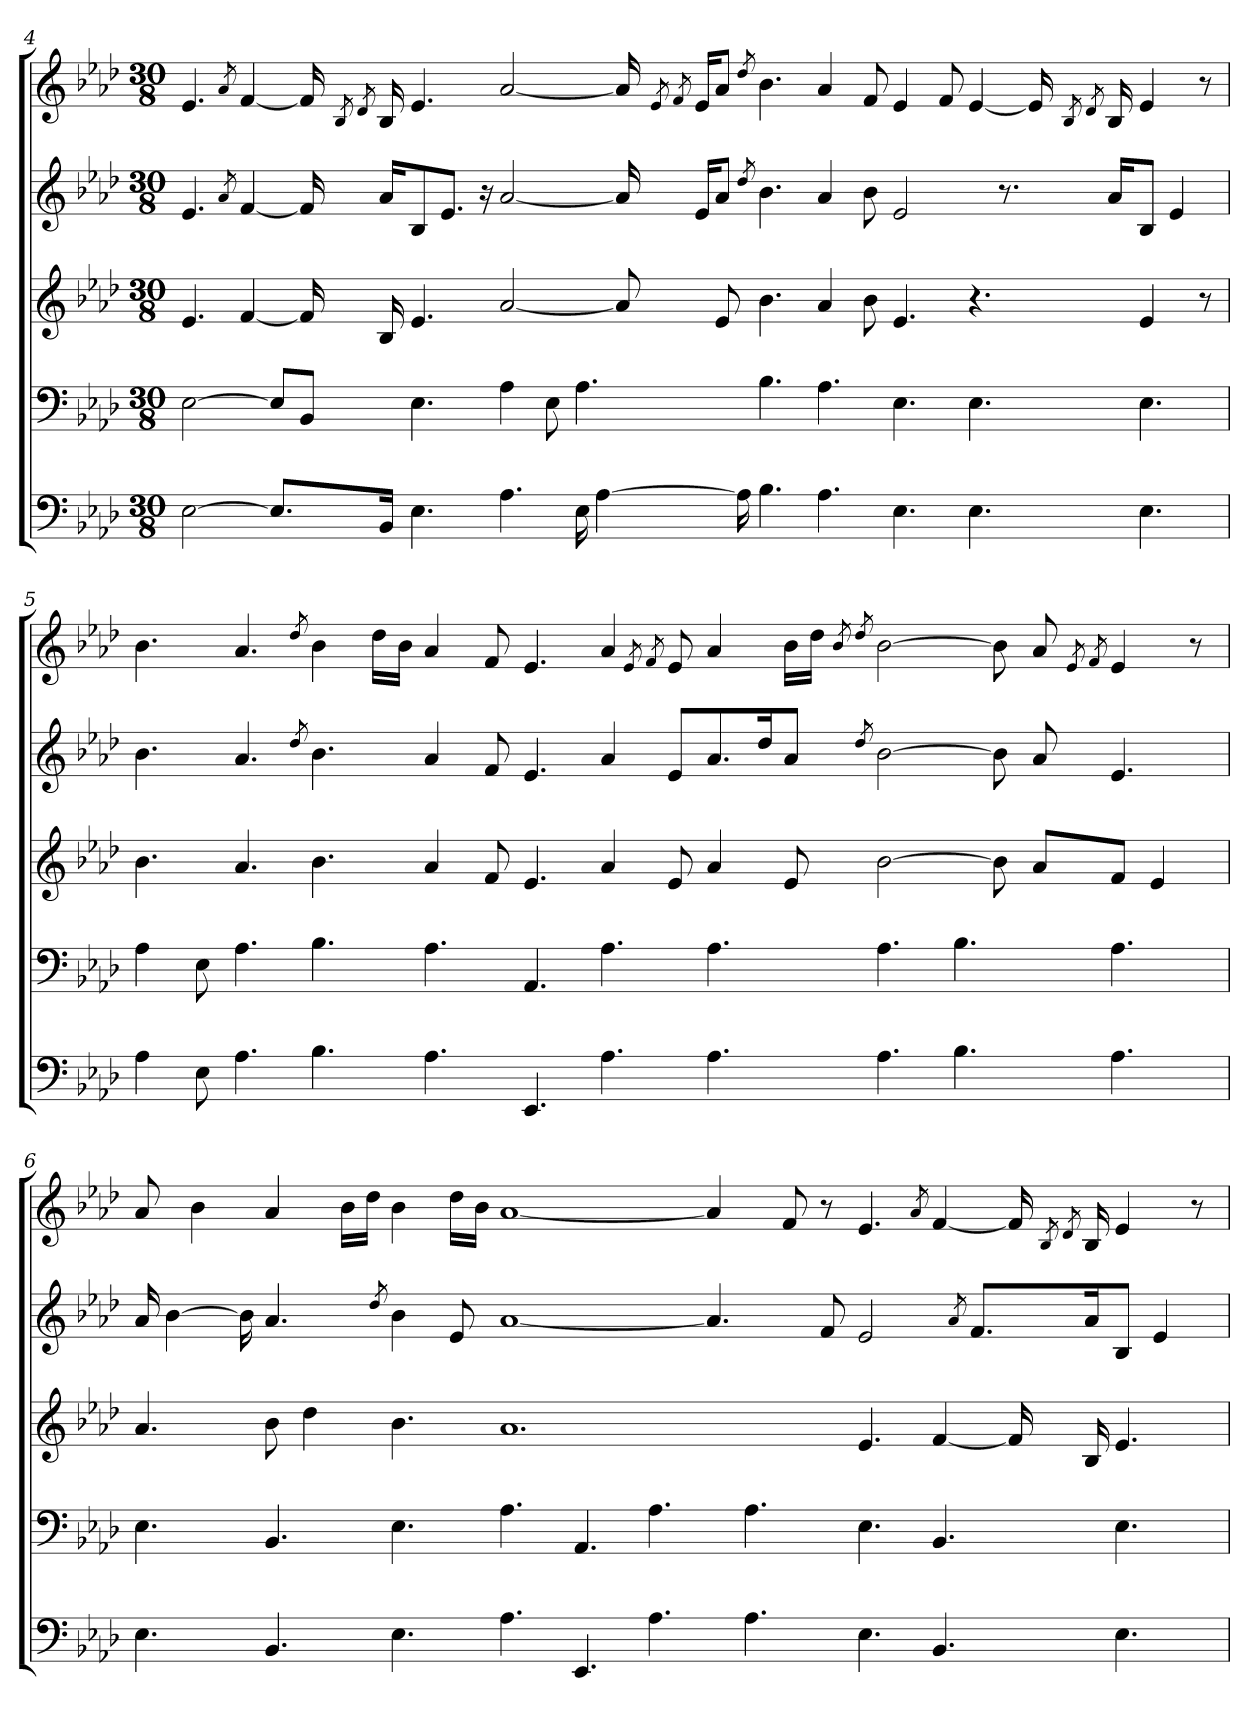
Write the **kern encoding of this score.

**kern	**kern	**kern	**kern	**kern
*part5	*part4	*part3	*part2	*part1
*staff5	*staff4	*staff3	*staff2	*staff1
*clefF4	*clefF4	*clefG2	*clefG2	*clefG2
*k[b-e-a-d-]	*k[b-e-a-d-]	*k[b-e-a-d-]	*k[b-e-a-d-]	*k[b-e-a-d-]
*M30/8	*M30/8	*M30/8	*M30/8	*M30/8
=4	=4	=4	=4	=4
[2E-	[2E-	4.e-	4.e-	4.e-
.	.	.	8qa-	8qa-
.	.	[4f	[4f	[4f
8.E-/L]	8E-/L]	.	.	.
.	8BB-/J	16f]	16f]	16f]
.	.	.	.	8qB-
.	.	.	.	8qd-
16BB-/Jk	.	16B-	16a-/KL	16B-
4.E-	4.E-	4.e-	8B-/	4.e-
.	.	.	8.e-/J	.
.	.	.	16r	.
4.A-	4A-	[2a-	[2a-	[2a-
.	8E-	.	.	.
16E-	4.A-	.	.	.
[4A-	.	.	.	.
.	.	8a-]	16a-]	16a-]
.	.	.	.	8qe-
.	.	.	.	8qf
.	.	.	16e-/KL	16e-/KL
.	.	8e-	8a-/J	8a-/J
16A-]	.	.	.	.
.	.	.	8qdd-	8qdd-
4.B-	4.B-	4.b-	4.b-	4.b-
4.A-	4.A-	4a-	4a-	4a-
.	.	8b-	8b-	8f
4.E-	4.E-	4.e-	2e-	4e-
.	.	.	.	8f
4.E-	4.E-	4.r	.	[4e-
.	.	.	8.r	.
.	.	.	.	16e-]
.	.	.	.	8qB-
.	.	.	.	8qd-
.	.	.	16a-/KL	16B-
4.E-	4.E-	4e-	8B-/J	4e-
.	.	.	4e-	.
.	.	8r	.	8r
=5	=5	=5	=5	=5
4A-	4A-	4.b-	4.b-	4.b-
8E-	8E-	.	.	.
4.A-	4.A-	4.a-	4.a-	4.a-
.	.	.	8qdd-	8qdd-
4.B-	4.B-	4.b-	4.b-	4b-
.	.	.	.	16dd-\LL
.	.	.	.	16b-\JJ
4.A-	4.A-	4a-	4a-	4a-
.	.	8f	8f	8f
4.EE-	4.AA-	4.e-	4.e-	4.e-
4.A-	4.A-	4a-	4a-	4a-
.	.	.	.	8qe-
.	.	.	.	8qf
.	.	8e-	8e-/L	8e-
4.A-	4.A-	4a-	8.a-/	4a-
.	.	.	16dd-/K	.
.	.	8e-	8a-/J	16b-\LL
.	.	.	.	16dd-\JJ
.	.	.	.	8qb-
.	.	.	8qdd-	8qdd-
4.A-	4.A-	[2b-	[2b-	[2b-
4.B-	4.B-	.	.	.
.	.	8b-]	8b-]	8b-]
.	.	8a-/L	8a-	8a-
.	.	.	.	8qe-
.	.	.	.	8qf
4.A-	4.A-	8f/J	4.e-	4e-
.	.	4e-	.	.
.	.	.	.	8r
=6	=6	=6	=6	=6
4.E-	4.E-	4.a-	16a-	8a-
.	.	.	[4b-	.
.	.	.	.	4b-
.	.	.	16b-]	.
4.BB-	4.BB-	8b-	4.a-	4a-
.	.	4dd-	.	.
.	.	.	.	16b-\LL
.	.	.	.	16dd-\JJ
.	.	.	8qdd-	.
4.E-	4.E-	4.b-	4b-	4b-
.	.	.	8e-	16dd-\LL
.	.	.	.	16b-\JJ
4.A-	4.A-	1.a-	[1a-	[1a-
4.EE-	4.AA-	.	.	.
4.A-	4.A-	.	.	.
.	.	.	4.a-]	4a-]
4.A-	4.A-	.	.	.
.	.	.	.	8f
.	.	.	8f	8r
4.E-	4.E-	4.e-	2e-	4.e-
.	.	.	.	8qa-
4.BB-	4.BB-	[4f	.	[4f
.	.	.	8qa-	.
.	.	.	8.f/L	.
.	.	16f]	.	16f]
.	.	.	.	8qB-
.	.	.	.	8qd-
.	.	16B-	16a-/K	16B-
4.E-	4.E-	4.e-	8B-/J	4e-
.	.	.	4e-	.
.	.	.	.	8r
=	=	=	=	=
*-	*-	*-	*-	*-
